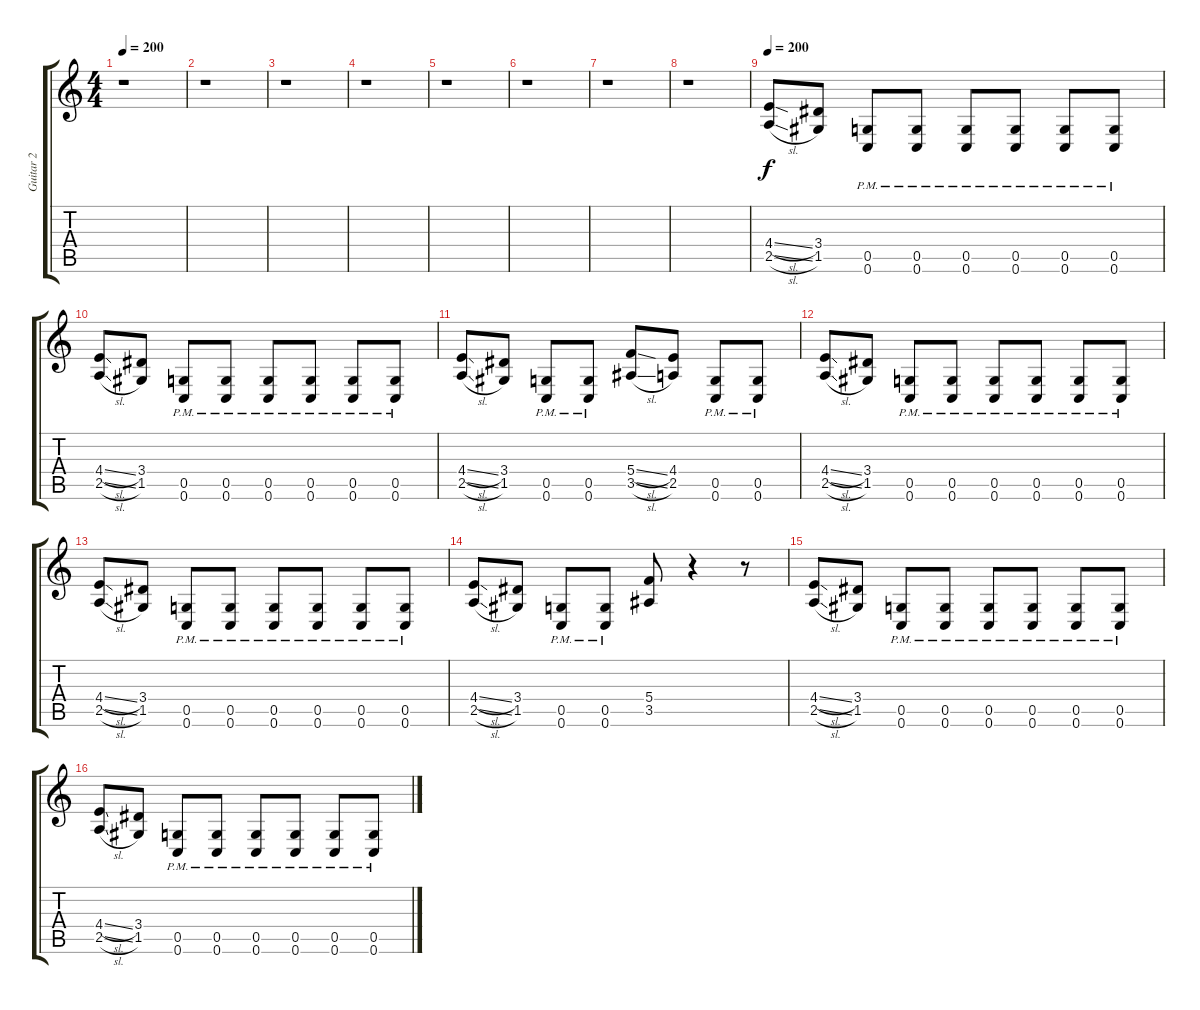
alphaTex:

\track ("Guitar 2" "Guitar 2") {instrument distortionguitar}
\staff {score tabs}
\tuning (D4 A3 F3 C3 G2 C2) {hide}
\ts (4 4)
\tempo 200
\clef g2
\ks c
r.1{dy f} |
r.1 |
r.1 |
r.1 |
r.1 |
r.1 |
r.1 |
r.1 |
\tempo 200
(4.4{sl} 2.5{sl}).8 (3.4 1.5).8 (0.5{pm} 0.6).8 (0.5{pm} 0.6).8 (0.5{pm} 0.6).8 (0.5{pm} 0.6).8 (0.5{pm} 0.6).8 (0.5{pm} 0.6).8 |
(4.4{sl} 2.5{sl}).8 (3.4 1.5).8 (0.5{pm} 0.6).8 (0.5{pm} 0.6).8 (0.5{pm} 0.6).8 (0.5{pm} 0.6).8 (0.5{pm} 0.6).8 (0.5{pm} 0.6).8 |
(4.4{sl} 2.5{sl}).8 (3.4 1.5).8 (0.5{pm} 0.6).8 (0.5{pm} 0.6).8 (5.4{sl} 3.5{sl}).8 (4.4 2.5).8 (0.5{pm} 0.6).8 (0.5{pm} 0.6).8 |
(4.4{sl} 2.5{sl}).8 (3.4 1.5).8 (0.5{pm} 0.6).8 (0.5{pm} 0.6).8 (0.5{pm} 0.6).8 (0.5{pm} 0.6).8 (0.5{pm} 0.6).8 (0.5{pm} 0.6).8 |
(4.4{sl} 2.5{sl}).8 (3.4 1.5).8 (0.5{pm} 0.6).8 (0.5{pm} 0.6).8 (0.5{pm} 0.6).8 (0.5{pm} 0.6).8 (0.5{pm} 0.6).8 (0.5{pm} 0.6).8 |
(4.4{sl} 2.5{sl}).8 (3.4 1.5).8 (0.5{pm} 0.6).8 (0.5{pm} 0.6).8 (5.4 3.5).8 r.4 r.8 |
(4.4{sl} 2.5{sl}).8 (3.4 1.5).8 (0.5{pm} 0.6).8 (0.5{pm} 0.6).8 (0.5{pm} 0.6).8 (0.5{pm} 0.6).8 (0.5{pm} 0.6).8 (0.5{pm} 0.6).8 |
(4.4{sl} 2.5{sl}).8 (3.4 1.5).8 (0.5{pm} 0.6).8 (0.5{pm} 0.6).8 (0.5{pm} 0.6).8 (0.5{pm} 0.6).8 (0.5{pm} 0.6).8 (0.5{pm} 0.6).8
